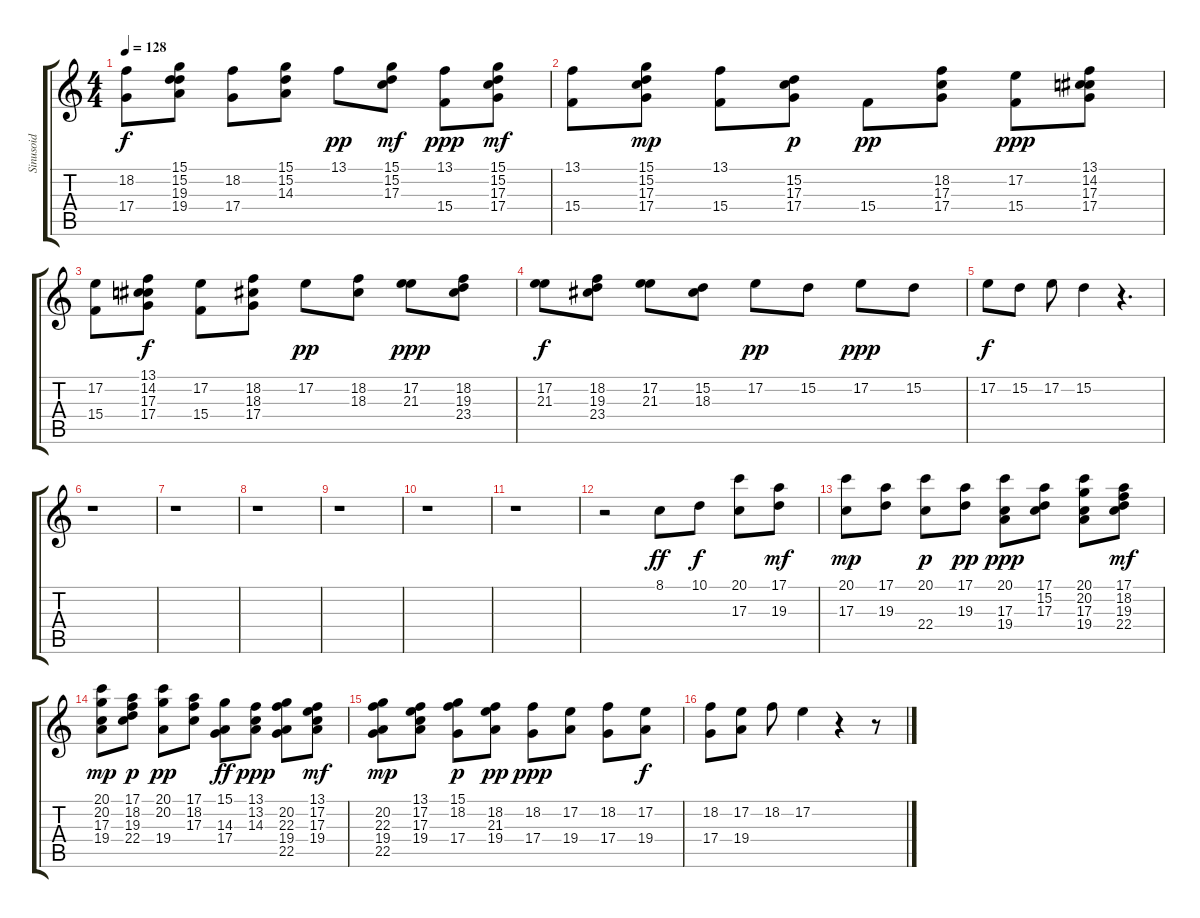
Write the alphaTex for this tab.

\track ("Sinusoid" "Sinusoid") {instrument lead1square}
\staff {score tabs}
\tuning (E4 B3 G3 D3 A2 E2) {hide}
\ts (4 4)
\tempo 128
\clef g2
\ks c
(18.2 17.4).8{dy f} (15.1 15.2 19.3 19.4).8 (18.2 17.4).8 (15.1 15.2 14.3).8 13.1.8{dy pp} (15.1 15.2 17.3).8{dy mf} (13.1 15.4).8{dy ppp} (15.1 15.2 17.3 17.4).8{dy mf} |
(13.1 15.4).8 (15.1 15.2 17.3 17.4).8{dy mp} (13.1 15.4).8 (15.2 17.3 17.4).8{dy p} 15.4.8{dy pp} (18.2 17.3 17.4).8 (17.2 15.4).8{dy ppp} (13.1 14.2 17.3 17.4).8 |
(17.2 15.4).8 (13.1 14.2 17.3 17.4).8{dy f} (17.2 15.4).8 (18.2 18.3 17.4).8 17.2.8{dy pp} (18.2 18.3).8 (17.2 21.3).8{dy ppp} (18.2 19.3 23.4).8 |
(17.2 21.3).8{dy f} (18.2 19.3 23.4).8 (17.2 21.3).8 (15.2 18.3).8 17.2.8{dy pp} 15.2.8 17.2.8{dy ppp} 15.2.8 |
17.2.8{dy f} 15.2.8 17.2.8 15.2.4 r.4{d} |
r.1 |
r.1 |
r.1 |
r.1 |
r.1 |
r.1 |
r.2 8.1.8{dy ff} 10.1.8{dy f} (20.1 17.3).8 (17.1 19.3).8{dy mf} |
(20.1 17.3).8{dy mp} (17.1 19.3).8 (20.1 22.4).8{dy p} (17.1 19.3).8{dy pp} (20.1 17.3 19.4).8{dy ppp} (17.1 15.2 17.3).8 (20.1 20.2 17.3 19.4).8 (17.1 18.2 19.3 22.4).8{dy mf} |
(20.1 20.2 17.3 19.4).8{dy mp} (17.1 18.2 19.3 22.4).8{dy p} (20.1 20.2 19.4).8{dy pp} (17.1 18.2 17.3).8 (15.1 14.3 17.4).8{dy ff} (13.1 13.2 14.3).8{dy ppp} (20.2 22.3 19.4 22.5).8 (13.1 17.2 17.3 19.4).8{dy mf} |
(20.2 22.3 19.4 22.5).8{dy mp} (13.1 17.2 17.3 19.4).8 (15.1 18.2 17.4).8{dy p} (18.2 21.3 19.4).8{dy pp} (18.2 17.4).8{dy ppp} (17.2 19.4).8 (18.2 17.4).8 (17.2 19.4).8{dy f} |
(18.2 17.4).8{volume 11} (17.2 19.4).8{volume 11} 18.2.8{volume 11} 17.2.4{volume 10} r.4 r.8
